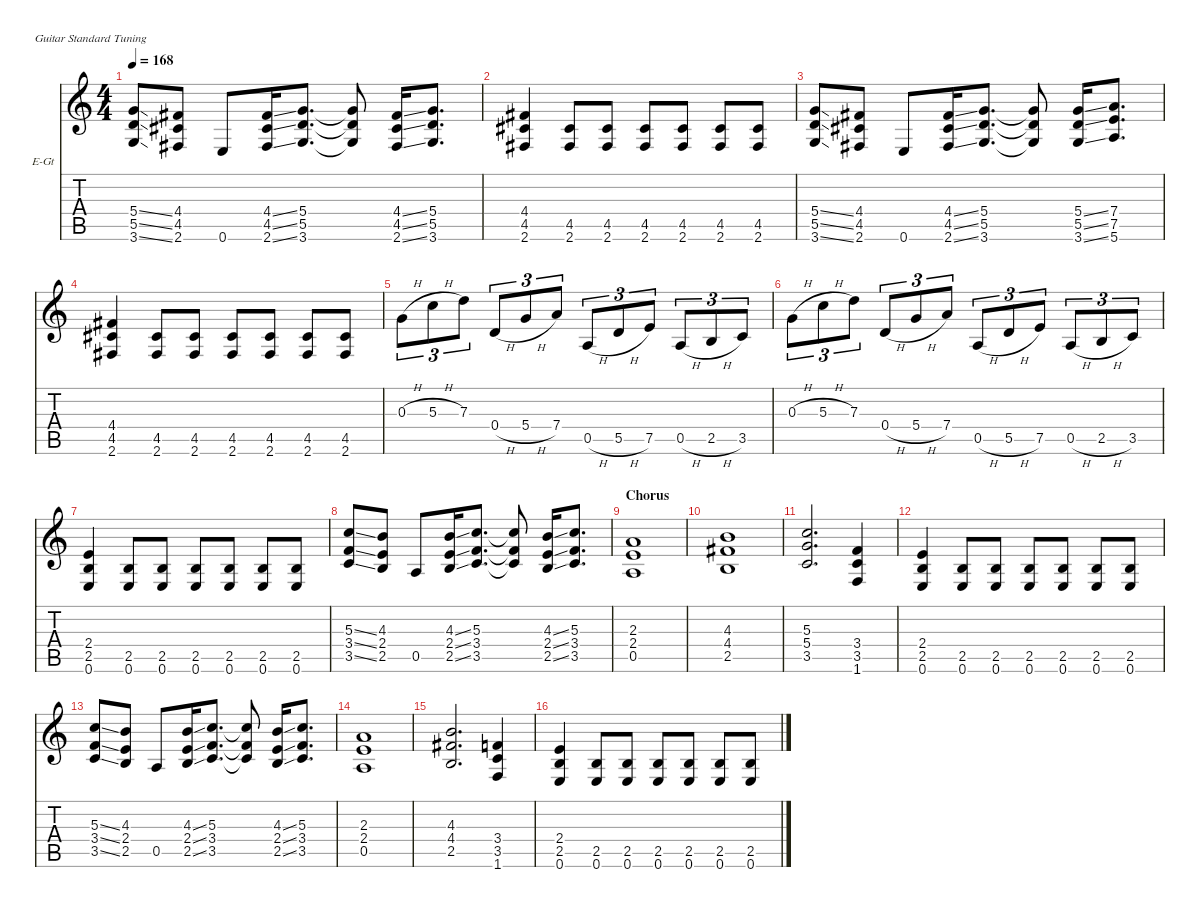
\hideDynamics
\bracketExtendMode nobrackets
\firstSystemTrackNameOrientation horizontal
\otherSystemsTrackNameOrientation horizontal
\track ("Guitar III" "E-Gt") {instrument distortionguitar}
\staff {score tabs}
\tuning (E4 B3 G3 D3 A2 E2)
\ts (4 4)
\tempo 168
\clef g2
\ks c
(5.4{ss} 5.5{ss} 3.6{ss}).8{dy f beam Up} (4.4{acc #} 4.5{acc #} 2.6{acc #}).8{beam Up} 0.6.8{beam Up} (4.4{ss acc #} 4.5{ss acc #} 2.6{ss acc #}).16{beam Up} (5.4 5.5 3.6).8{d beam Up} (5.4{t} 5.5{t} 3.6{t}).8{beam Up} (4.4{ss acc #} 4.5{ss acc #} 2.6{ss acc #}).16{beam Up} (5.4 5.5 3.6).8{d beam Up} |
(4.4{acc #} 4.5{acc #} 2.6{acc #}).4{beam Up} (4.5{acc #} 2.6{acc #}).8{beam Up} (4.5{acc #} 2.6{acc #}).8{beam Up} (4.5{acc #} 2.6{acc #}).8{beam Up} (4.5{acc #} 2.6{acc #}).8{beam Up} (4.5{acc #} 2.6{acc #}).8{beam Up} (4.5{acc #} 2.6{acc #}).8{beam Up} |
(5.4{ss} 5.5{ss} 3.6{ss}).8{beam Up} (4.4{acc #} 4.5{acc #} 2.6{acc #}).8{beam Up} 0.6.8{beam Up} (4.4{ss acc #} 4.5{ss acc #} 2.6{ss acc #}).16{beam Up} (5.4 5.5 3.6).8{d beam Up} (5.4{t} 5.5{t} 3.6{t}).8{beam Up} (5.4{ss} 5.5{ss} 3.6{ss}).16{beam Up} (7.4 7.5 5.6).8{d beam Up} |
(4.4{acc #} 4.5{acc #} 2.6{acc #}).4{beam Up} (4.5{acc #} 2.6{acc #}).8{beam Up} (4.5{acc #} 2.6{acc #}).8{beam Up} (4.5{acc #} 2.6{acc #}).8{beam Up} (4.5{acc #} 2.6{acc #}).8{beam Up} (4.5{acc #} 2.6{acc #}).8{beam Up} (4.5{acc #} 2.6{acc #}).8{beam Up} |
0.3{h}.8{tu (3 2) beam Down} 5.3{h}.8{tu (3 2) beam Down} 7.3.8{tu (3 2) beam Down} 0.4{h}.8{tu (3 2) beam Up} 5.4{h}.8{tu (3 2) beam Up} 7.4.8{tu (3 2) beam Up} 0.5{h}.8{tu (3 2) beam Up} 5.5{h}.8{tu (3 2) beam Up} 7.5.8{tu (3 2) beam Up} 0.5{h}.8{tu (3 2) beam Up} 2.5{h}.8{tu (3 2) beam Up} 3.5.8{tu (3 2) beam Up} |
0.3{h}.8{tu (3 2) beam Down} 5.3{h}.8{tu (3 2) beam Down} 7.3.8{tu (3 2) beam Down} 0.4{h}.8{tu (3 2) beam Up} 5.4{h}.8{tu (3 2) beam Up} 7.4.8{tu (3 2) beam Up} 0.5{h}.8{tu (3 2) beam Up} 5.5{h}.8{tu (3 2) beam Up} 7.5.8{tu (3 2) beam Up} 0.5{h}.8{tu (3 2) beam Up} 2.5{h}.8{tu (3 2) beam Up} 3.5.8{tu (3 2) beam Up} |
(2.4 2.5 0.6).4{beam Up} (2.5 0.6).8{beam Up} (2.5 0.6).8{beam Up} (2.5 0.6).8{beam Up} (2.5 0.6).8{beam Up} (2.5 0.6).8{beam Up} (2.5 0.6).8{beam Up} |
(5.3{ss} 3.4{ss} 3.5{ss}).8{beam Up} (4.3 2.4 2.5).8{beam Up} 0.5.8{beam Up} (4.3{ss} 2.4{ss} 2.5{ss}).16{beam Up} (5.3 3.4 3.5).8{d beam Up} (5.3{t} 3.4{t} 3.5{t}).8{beam Up} (4.3{ss} 2.4{ss} 2.5{ss}).16{beam Up} (5.3 3.4 3.5).8{d beam Up} |
\section ("" "Chorus")
(2.3 2.4 0.5).1{beam Up} |
(4.3 4.4{acc #} 2.5).1{beam Up} |
(5.3 5.4 3.5).2{d beam Up} (3.4 3.5 1.6).4{beam Up} |
(2.4 2.5 0.6).4{beam Up} (2.5 0.6).8{beam Up} (2.5 0.6).8{beam Up} (2.5 0.6).8{beam Up} (2.5 0.6).8{beam Up} (2.5 0.6).8{beam Up} (2.5 0.6).8{beam Up} |
(5.3{ss} 3.4{ss} 3.5{ss}).8{beam Up} (4.3 2.4 2.5).8{beam Up} 0.5.8{beam Up} (4.3{ss} 2.4{ss} 2.5{ss}).16{beam Up} (5.3 3.4 3.5).8{d beam Up} (5.3{t} 3.4{t} 3.5{t}).8{beam Up} (4.3{ss} 2.4{ss} 2.5{ss}).16{beam Up} (5.3 3.4 3.5).8{d beam Up} |
(2.3 2.4 0.5).1{beam Up} |
(4.3 4.4{acc #} 2.5).2{d beam Up} (3.4 3.5 1.6).4{beam Up} |
(2.4 2.5 0.6).4{beam Up} (2.5 0.6).8{beam Up} (2.5 0.6).8{beam Up} (2.5 0.6).8{beam Up} (2.5 0.6).8{beam Up} (2.5 0.6).8{beam Up} (2.5 0.6).8{beam Up}
